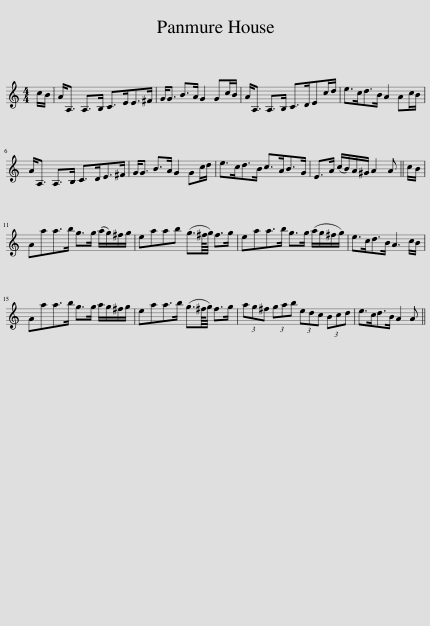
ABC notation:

X:1
L:1/8
M:4/4
I:linebreak $
K:C
V:1 treble
V:1
 c/B/ | A<A, A,>B, C>EE>^F | G<G B>A G2 Gc/B/ | A<A, A,>B, C>DEc/d/ | e>cd>B A2 Ac/B/ |$ %5
 A<A, A,>B, C>DE>^F | G<G B>A G2 Gc/d/ | e>cd>B c>AB>G | E>A (c/B/)A/^G/ A2 A || c/B/ |$ %10
 Aaa>b g>g (a/g/)^f/g/ | eaab (g3/2^f/8g/4) f>g | eaa>b g>g (a/g/^f/g/) | e>cd>B A3 c/B/ |$ Aaa>b g>g a/g/^f/g/ | %15
 eaa>b (g3/2^f/8g/4) f>g | (3ag^f (3gab (3edc (3Bcd | e>cd>B A2 A || %18
